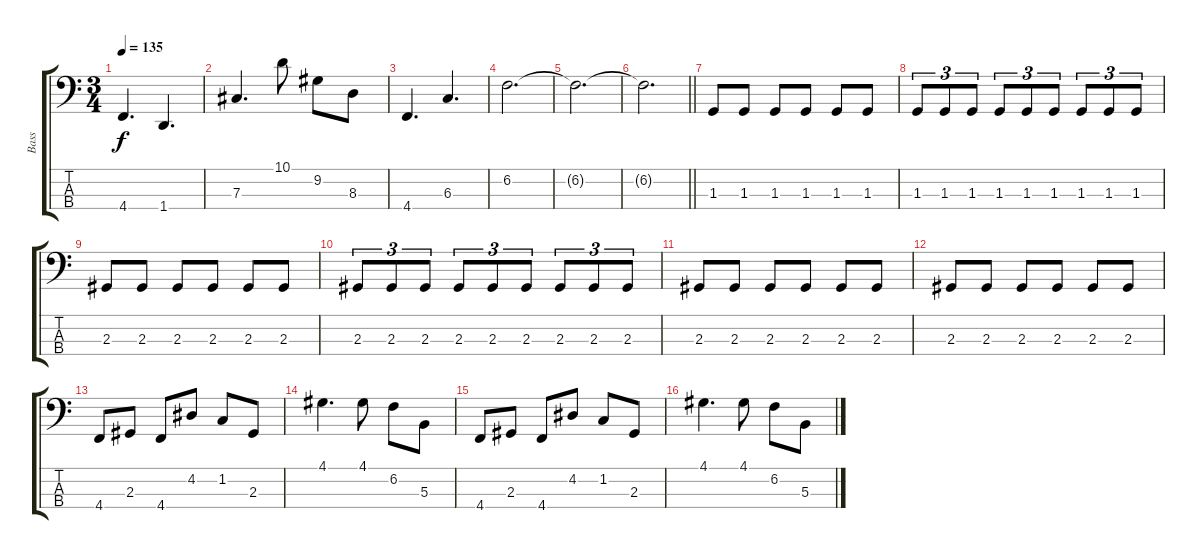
\track ("Bass" "Bass") {mute instrument electricbassfinger}
\staff {score tabs}
\tuning (E2 B1 Gb1 Db1) {hide}
\ts (3 4)
\tempo 135
\clef f4
\ks c
4.4.4{d dy f} 1.4.4{d} |
7.3.4{d} 10.1.8 9.2.8 8.3.8 |
4.4.4{d} 6.3.4{d} |
6.2.2{d} |
6.2{t}.2{d} |
\barLineRight lightlight
6.2{t}.2{d} |
1.3.8 1.3.8 1.3.8 1.3.8 1.3.8 1.3.8 |
1.3.8{tu (3 2)} 1.3.8{tu (3 2)} 1.3.8{tu (3 2)} 1.3.8{tu (3 2)} 1.3.8{tu (3 2)} 1.3.8{tu (3 2)} 1.3.8{tu (3 2)} 1.3.8{tu (3 2)} 1.3.8{tu (3 2)} |
2.3.8 2.3.8 2.3.8 2.3.8 2.3.8 2.3.8 |
2.3.8{tu (3 2)} 2.3.8{tu (3 2)} 2.3.8{tu (3 2)} 2.3.8{tu (3 2)} 2.3.8{tu (3 2)} 2.3.8{tu (3 2)} 2.3.8{tu (3 2)} 2.3.8{tu (3 2)} 2.3.8{tu (3 2)} |
2.3.8 2.3.8 2.3.8 2.3.8 2.3.8 2.3.8 |
2.3.8 2.3.8 2.3.8 2.3.8 2.3.8 2.3.8 |
4.4.8 2.3.8 4.4.8 4.2.8 1.2.8 2.3.8 |
4.1.4{d} 4.1.8 6.2.8 5.3.8 |
4.4.8 2.3.8 4.4.8 4.2.8 1.2.8 2.3.8 |
4.1.4{d} 4.1.8 6.2.8 5.3.8
